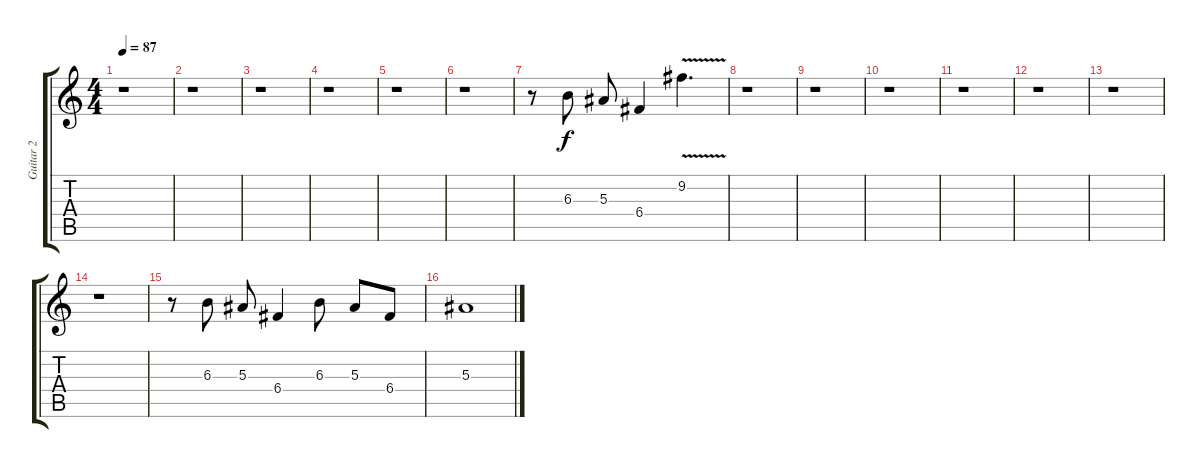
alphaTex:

\track ("Guitar 2" "Guitar 2") {instrument distortionguitar}
\staff {score tabs}
\tuning (D4 A3 F3 C3 G2 D2) {hide}
\ts (4 4)
\tempo 87
\clef g2
\ks c
r.1{dy f} |
r.1 |
r.1 |
r.1 |
r.1 |
r.1 |
r.8 6.3.8 5.3.8 6.4.4 9.2{v}.4{d} |
r.1 |
r.1 |
r.1 |
r.1 |
r.1 |
r.1 |
r.1 |
r.8 6.3.8 5.3.8 6.4.4 6.3.8 5.3.8 6.4.8 |
5.3.1
